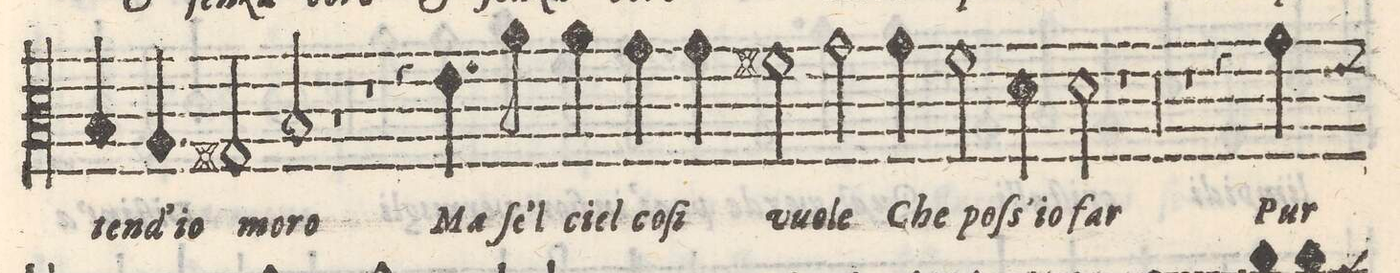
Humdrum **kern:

**kern	**text
*I"TENORE	*
*clefC3	*
*k[]	*
*met(c)	*
*M2/1	*
4B/	-ten-
4A/	-d`io
=13-	=13-
2G#X/	mo-
2B/	-ro
1r	.
=14-	=14-
1r	.
4r	.
4.e\	Ma
8a\	ſe`l
4a\	ciel
=15-	=15-
4g\	co-
4g\	-ſi
2f#X\	vuo-
2g\	-le
4g\	Che
2fny\	poſ-
=16-	=16-
4d\	s`io
2d\	far
1r	.
=17-	=17-
00r	.
=18-	=18-
=19-	=19-
1r	.
4r	.
4g\	Pur
*-	*-
